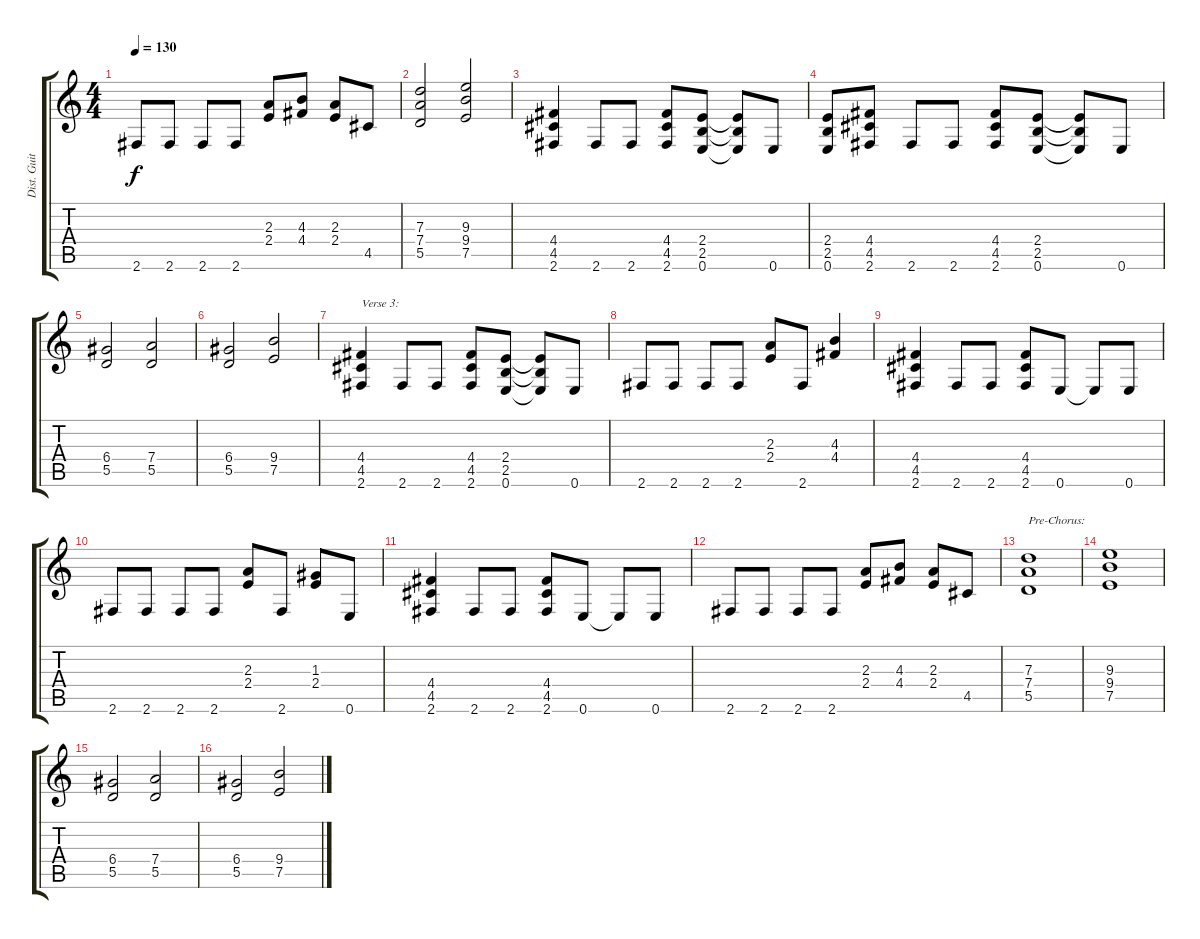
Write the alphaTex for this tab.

\track ("Dist. Guitar 1" "Dist. Guit") {instrument overdrivenguitar}
\staff {score tabs}
\tuning (E4 B3 G3 D3 A2 E2) {hide}
\ts (4 4)
\tempo 130
\clef g2
\ks c
2.6.8{dy f} 2.6.8 2.6.8 2.6.8 (2.3 2.4).8 (4.3 4.4).8 (2.3 2.4).8 4.5.8 |
(7.3 7.4 5.5).2 (9.3 9.4 7.5).2 |
(4.4 4.5 2.6).4 2.6.8 2.6.8 (4.4 4.5 2.6).8 (2.4 2.5 0.6).8 (2.4{t} 2.5{t} 0.6{t}).8 0.6.8 |
(2.4 2.5 0.6).8 (4.4 4.5 2.6).8 2.6.8 2.6.8 (4.4 4.5 2.6).8 (2.4 2.5 0.6).8 (2.4{t} 2.5{t} 0.6{t}).8 0.6.8 |
(6.4 5.5).2 (7.4 5.5).2 |
(6.4 5.5).2 (9.4 7.5).2 |
(4.4 4.5 2.6).4{txt "Verse 3:"} 2.6.8 2.6.8 (4.4 4.5 2.6).8 (2.4 2.5 0.6).8 (2.4{t} 2.5{t} 0.6{t}).8 0.6.8 |
2.6.8 2.6.8 2.6.8 2.6.8 (2.3 2.4).8 2.6.8 (4.3 4.4).4 |
(4.4 4.5 2.6).4 2.6.8 2.6.8 (4.4 4.5 2.6).8 0.6.8 0.6{t}.8 0.6.8 |
2.6.8 2.6.8 2.6.8 2.6.8 (2.3 2.4).8 2.6.8 (1.3 2.4).8 0.6.8 |
(4.4 4.5 2.6).4 2.6.8 2.6.8 (4.4 4.5 2.6).8 0.6.8 0.6{t}.8 0.6.8 |
2.6.8 2.6.8 2.6.8 2.6.8 (2.3 2.4).8 (4.3 4.4).8 (2.3 2.4).8 4.5.8 |
(7.3 7.4 5.5).1{txt "Pre-Chorus:"} |
(9.3 9.4 7.5).1 |
(6.4 5.5).2 (7.4 5.5).2 |
(6.4 5.5).2 (9.4 7.5).2
